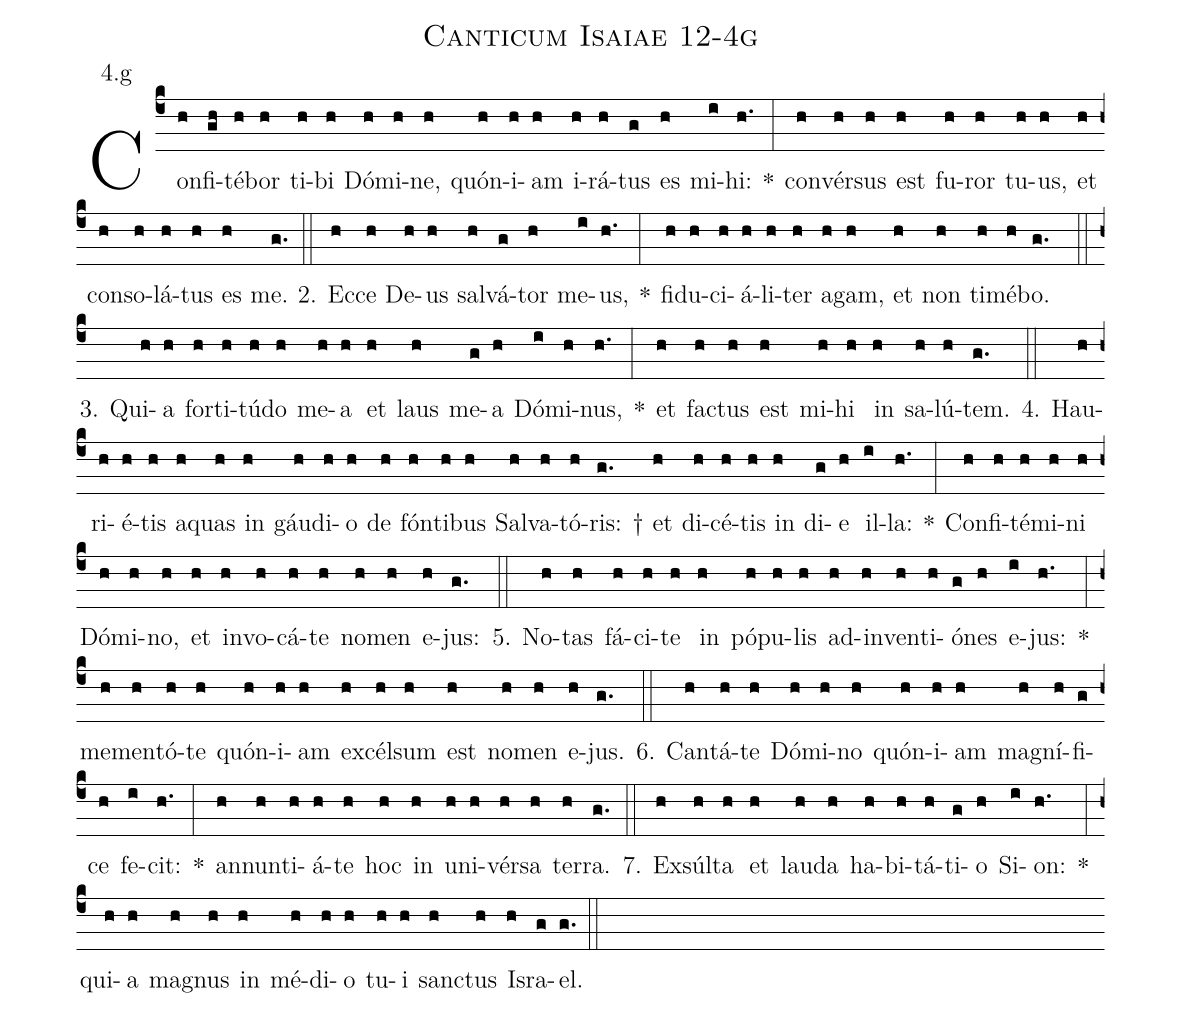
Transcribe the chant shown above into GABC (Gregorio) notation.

name: Canticum Isaiae 12-4g;
annotation: 4.g;
%%
(c4)Con(h)fi(gh)té(h)bor(h) ti(h)bi(h) Dó(h)mi(h)ne,(h) quón(h)i(h)am(h) i(h)rá(h)tus(g) es(h) mi(i)hi:(h.) *(:) con(h)vér(h)sus(h) est(h) fu(h)ror(h) tu(h)us,(h) et(h) con(h)so(h)lá(h)tus(h) es(h) me.(g.) (::)
2. Ec(h)ce(h) De(h)us(h) sal(h)vá(g)tor(h) me(i)us,(h.) *(:) fi(h)du(h)ci(h)á(h)li(h)ter(h) a(h)gam,(h) et(h) non(h) ti(h)mé(h)bo.(g.) (::)
3. Qui(h)a(h) for(h)ti(h)tú(h)do(h) me(h)a(h) et(h) laus(h) me(g)a(h) Dó(i)mi(h)nus,(h.) *(:) et(h) fac(h)tus(h) est(h) mi(h)hi(h) in(h) sa(h)lú(h)tem.(g.) (::)
4. Hau(h)ri(h)é(h)tis(h) a(h)quas(h) in(h) gáu(h)di(h)o(h) de(h) fón(h)ti(h)bus(h) Sal(h)va(h)tó(h)ris: †(g.) et(h) di(h)cé(h)tis(h) in(h) di(g)e(h) il(i)la:(h.) *(:) Con(h)fi(h)té(h)mi(h)ni(h) Dó(h)mi(h)no,(h) et(h) in(h)vo(h)cá(h)te(h) no(h)men(h) e(h)jus:(g.) (::)
5. No(h)tas(h) fá(h)ci(h)te(h) in(h) pó(h)pu(h)lis(h) ad(h)in(h)ven(h)ti(h)ó(g)nes(h) e(i)jus:(h.) *(:) me(h)men(h)tó(h)te(h) quón(h)i(h)am(h) ex(h)cél(h)sum(h) est(h) no(h)men(h) e(h)jus.(g.) (::)
6. Can(h)tá(h)te(h) Dó(h)mi(h)no(h) quón(h)i(h)am(h) ma(h)gní(h)fi(g)ce(h) fe(i)cit:(h.) *(:) an(h)nun(h)ti(h)á(h)te(h) hoc(h) in(h) u(h)ni(h)vér(h)sa(h) ter(h)ra.(g.) (::)
7. Ex(h)súl(h)ta(h) et(h) lau(h)da(h) ha(h)bi(h)tá(h)ti(g)o(h) Si(i)on:(h.) *(:) qui(h)a(h) ma(h)gnus(h) in(h) mé(h)di(h)o(h) tu(h)i(h) sanc(h)tus(h) Is(h)ra(g)el.(g.) (::)
